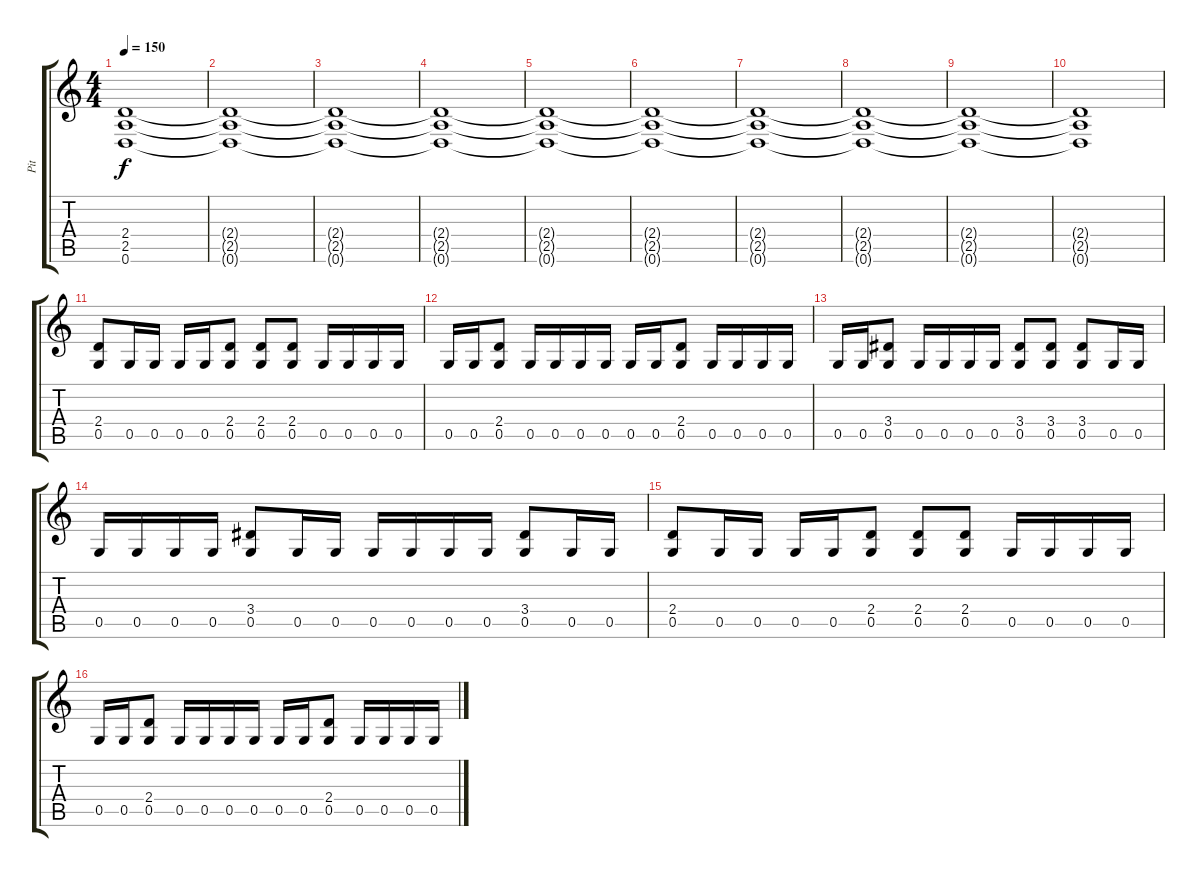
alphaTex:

\track ("Pit" "Pit") {instrument distortionguitar}
\staff {score tabs}
\tuning (D4 A3 F3 C3 G2 D2) {hide}
\ts (4 4)
\tempo 150
\clef g2
\ks c
(2.4{t} 2.5{t} 0.6{t}).1{dy f} |
(2.4{t} 2.5{t} 0.6{t}).1 |
(2.4{t} 2.5{t} 0.6{t}).1 |
(2.4{t} 2.5{t} 0.6{t}).1 |
(2.4{t} 2.5{t} 0.6{t}).1 |
(2.4{t} 2.5{t} 0.6{t}).1 |
(2.4{t} 2.5{t} 0.6{t}).1 |
(2.4{t} 2.5{t} 0.6{t}).1 |
(2.4{t} 2.5{t} 0.6{t}).1 |
(2.4{t} 2.5{t} 0.6{t}).1 |
(2.4 0.5).8 0.5.16 0.5.16 0.5.16 0.5.16 (2.4 0.5).8 (2.4 0.5).8 (2.4 0.5).8 0.5.16 0.5.16 0.5.16 0.5.16 |
0.5.16 0.5.16 (2.4 0.5).8 0.5.16 0.5.16 0.5.16 0.5.16 0.5.16 0.5.16 (2.4 0.5).8 0.5.16 0.5.16 0.5.16 0.5.16 |
0.5.16 0.5.16 (3.4 0.5).8 0.5.16 0.5.16 0.5.16 0.5.16 (3.4 0.5).8 (3.4 0.5).8 (3.4 0.5).8 0.5.16 0.5.16 |
0.5.16 0.5.16 0.5.16 0.5.16 (3.4 0.5).8 0.5.16 0.5.16 0.5.16 0.5.16 0.5.16 0.5.16 (3.4 0.5).8 0.5.16 0.5.16 |
(2.4 0.5).8 0.5.16 0.5.16 0.5.16 0.5.16 (2.4 0.5).8 (2.4 0.5).8 (2.4 0.5).8 0.5.16 0.5.16 0.5.16 0.5.16 |
0.5.16 0.5.16 (2.4 0.5).8 0.5.16 0.5.16 0.5.16 0.5.16 0.5.16 0.5.16 (2.4 0.5).8 0.5.16 0.5.16 0.5.16 0.5.16
